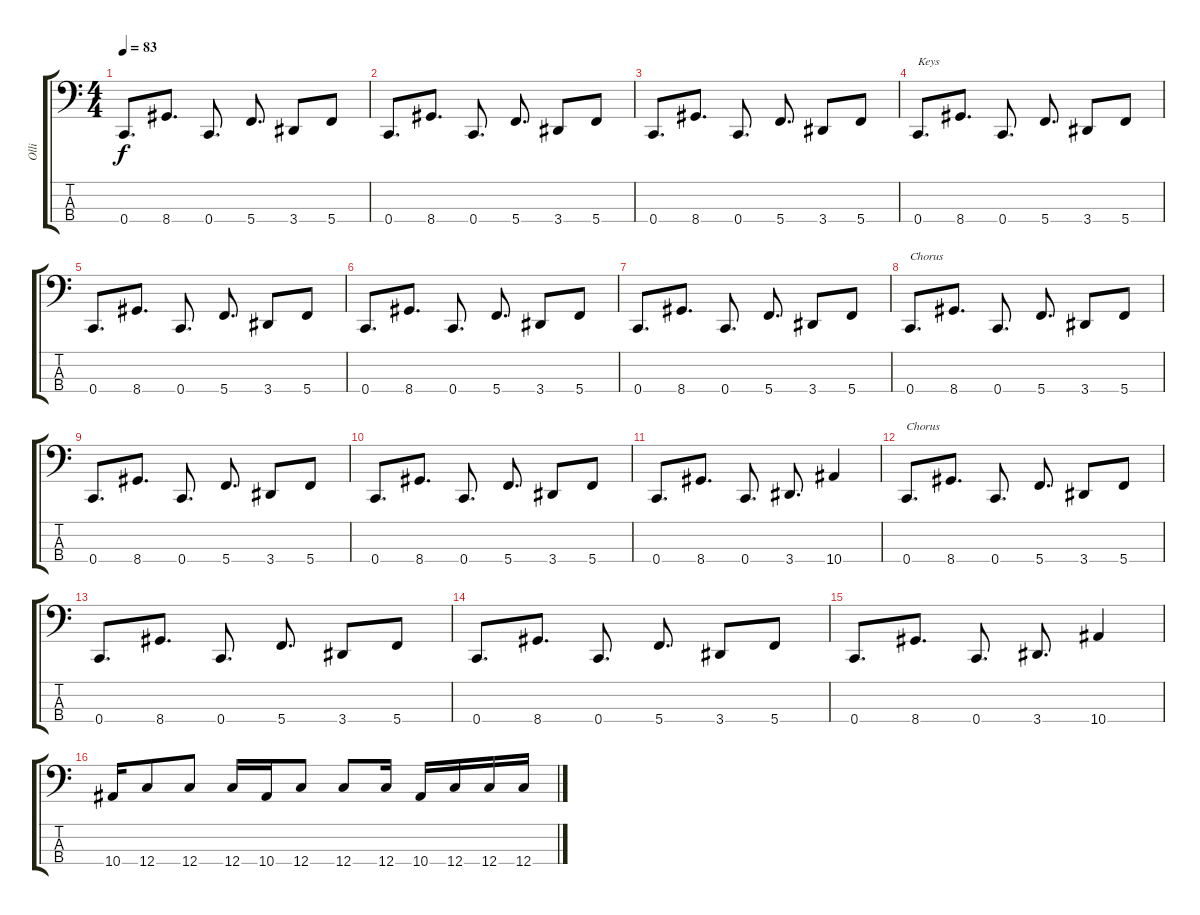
\track ("Olli" "Olli") {instrument electricbassfinger}
\staff {score tabs}
\tuning (F2 C2 G1 C1) {hide}
\ts (4 4)
\tempo 83
\clef f4
\ks c
0.4.8{d dy f} 8.4.8{d} 0.4.8{d} 5.4.8{d} 3.4.8 5.4.8 |
0.4.8{d} 8.4.8{d} 0.4.8{d} 5.4.8{d} 3.4.8 5.4.8 |
0.4.8{d} 8.4.8{d} 0.4.8{d} 5.4.8{d} 3.4.8 5.4.8 |
0.4.8{d txt "Keys"} 8.4.8{d} 0.4.8{d} 5.4.8{d} 3.4.8 5.4.8 |
0.4.8{d} 8.4.8{d} 0.4.8{d} 5.4.8{d} 3.4.8 5.4.8 |
0.4.8{d} 8.4.8{d} 0.4.8{d} 5.4.8{d} 3.4.8 5.4.8 |
0.4.8{d} 8.4.8{d} 0.4.8{d} 5.4.8{d} 3.4.8 5.4.8 |
0.4.8{d txt "Chorus"} 8.4.8{d} 0.4.8{d} 5.4.8{d} 3.4.8 5.4.8 |
0.4.8{d} 8.4.8{d} 0.4.8{d} 5.4.8{d} 3.4.8 5.4.8 |
0.4.8{d} 8.4.8{d} 0.4.8{d} 5.4.8{d} 3.4.8 5.4.8 |
0.4.8{d} 8.4.8{d} 0.4.8{d} 3.4.8{d} 10.4.4 |
0.4.8{d txt "Chorus"} 8.4.8{d} 0.4.8{d} 5.4.8{d} 3.4.8 5.4.8 |
0.4.8{d} 8.4.8{d} 0.4.8{d} 5.4.8{d} 3.4.8 5.4.8 |
0.4.8{d} 8.4.8{d} 0.4.8{d} 5.4.8{d} 3.4.8 5.4.8 |
0.4.8{d} 8.4.8{d} 0.4.8{d} 3.4.8{d} 10.4.4 |
10.4.16 12.4.8 12.4.8 12.4.16 10.4.16 12.4.8 12.4.8 12.4.16 10.4.16 12.4.16 12.4.16 12.4.16
